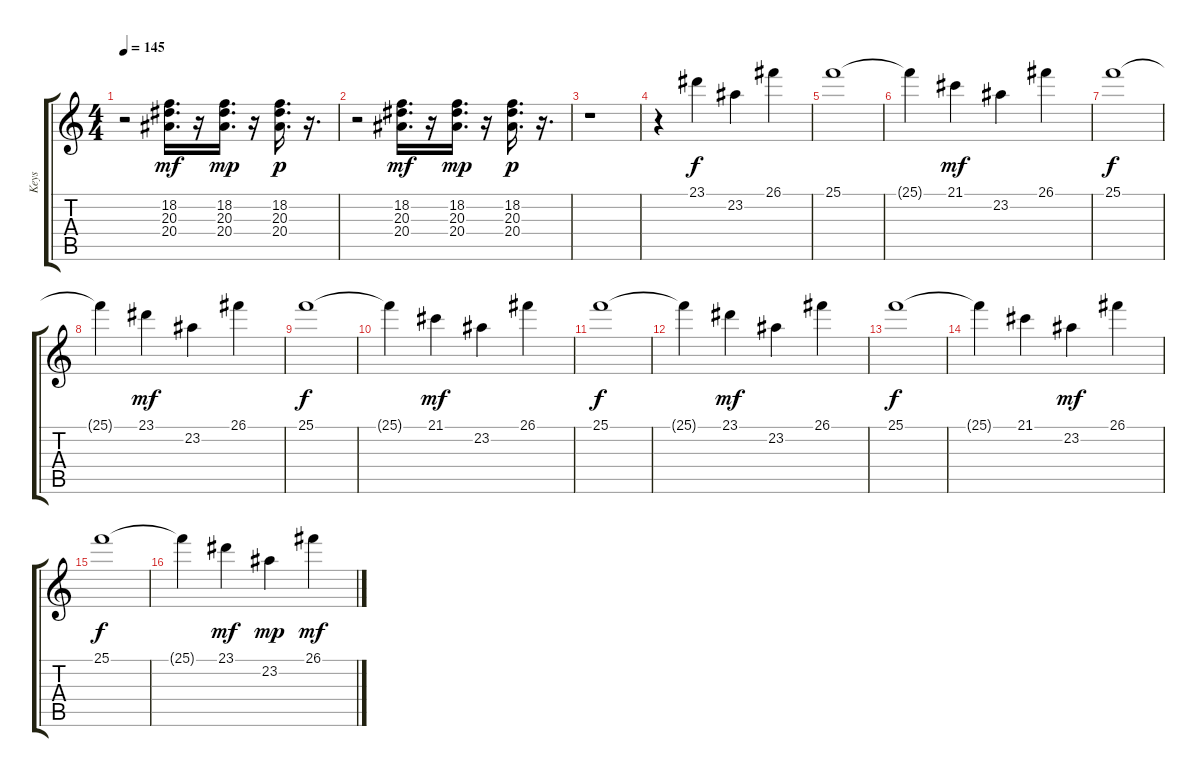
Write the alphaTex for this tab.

\track ("Keys" "Keys") {instrument drawbarorgan}
\staff {score tabs}
\tuning (E4 B3 G3 D3 A2 E2) {hide}
\ts (4 4)
\tempo 145
\clef g2
\ks c
r.2{dy mp} (18.2 20.3 20.4).16{d dy mf balance 15} r.16 (18.2 20.3 20.4).16{d dy mp} r.16 (18.2 20.3 20.4).16{d dy p} r.16{d} |
r.2 (18.2 20.3 20.4).16{d dy mf balance 3} r.16 (18.2 20.3 20.4).16{d dy mp} r.16 (18.2 20.3 20.4).16{d dy p} r.16{d} |
r.1 |
r.4 23.1.4{dy f balance 15} 23.2.4 26.1.4 |
25.1.1 |
25.1{t}.4 21.1.4{dy mf} 23.2.4 26.1.4 |
25.1.1{dy f} |
25.1{t}.4 23.1.4{dy mf} 23.2.4 26.1.4 |
25.1.1{dy f} |
25.1{t}.4 21.1.4{dy mf} 23.2.4 26.1.4 |
25.1.1{dy f} |
25.1{t}.4 23.1.4{dy mf} 23.2.4 26.1.4 |
25.1.1{dy f} |
25.1{t}.4 21.1.4 23.2.4{dy mf} 26.1.4 |
25.1.1{dy f} |
25.1{t}.4 23.1.4{dy mf} 23.2.4{dy mp} 26.1.4{dy mf}
